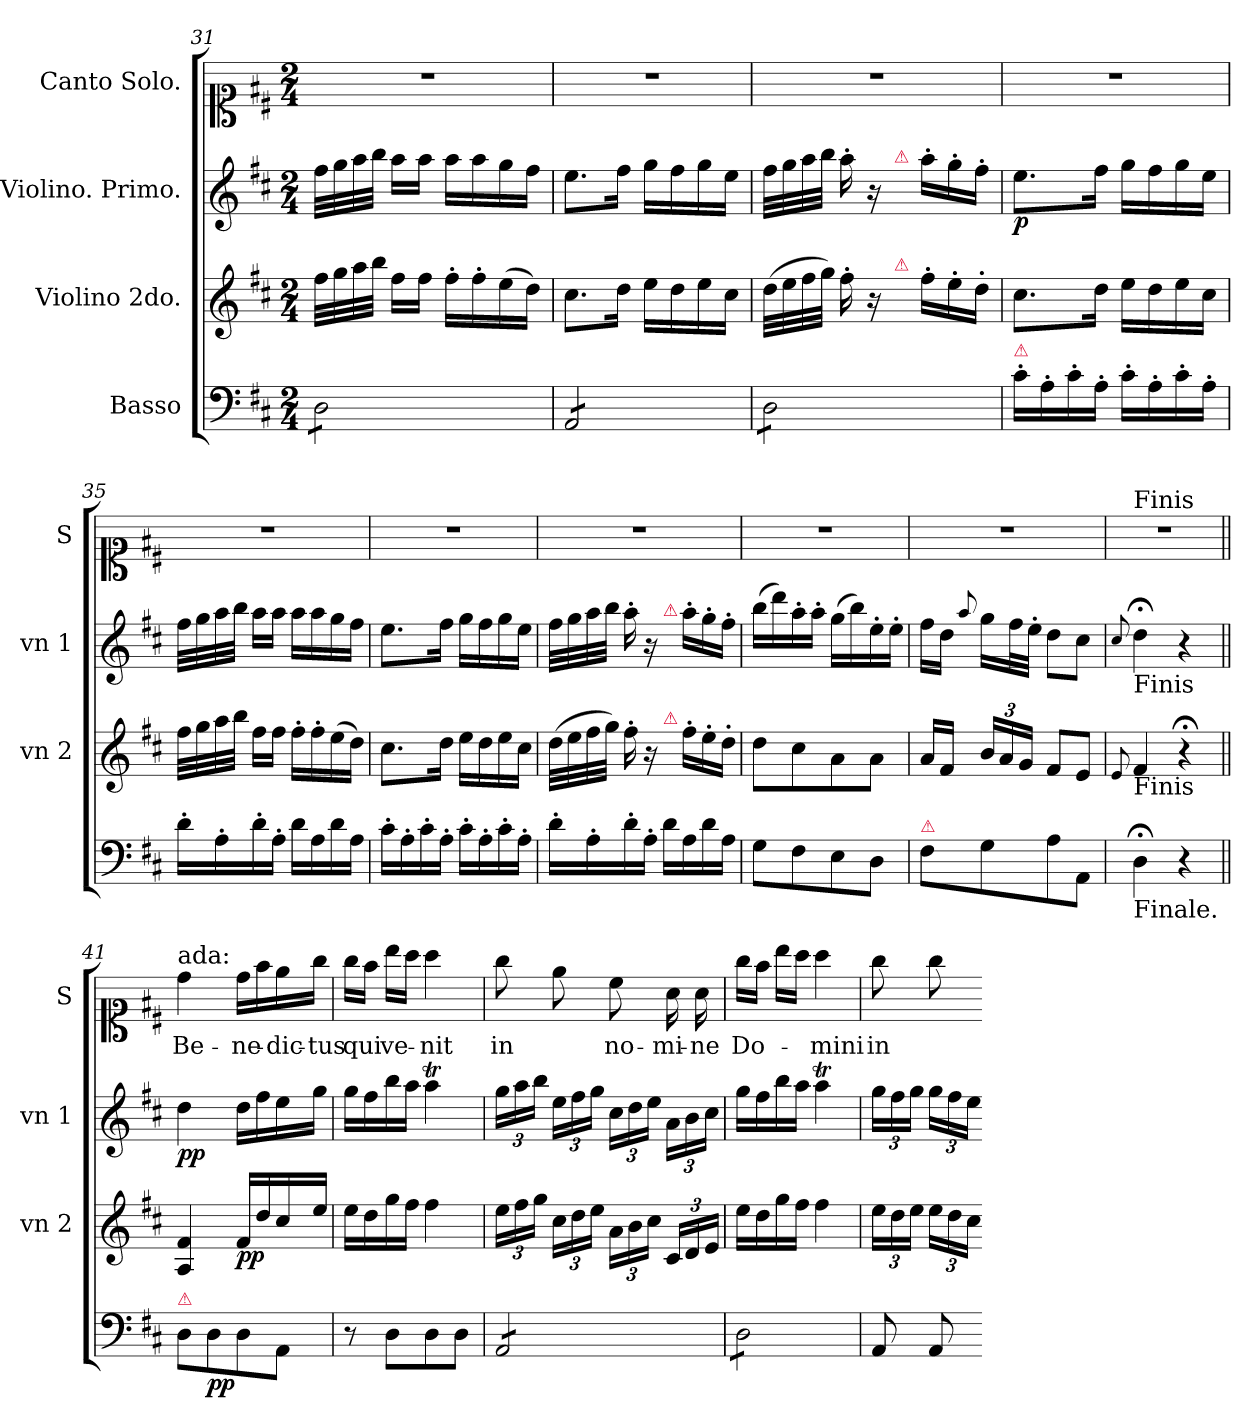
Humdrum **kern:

**kern	**dynam	**kern	**dynam	**kern	**dynam	**kern	**text
*part4	*part4	*part3	*part3	*part2	*part2	*part1	*part1
*staff4	*staff4	*staff3	*staff3	*staff2	*staff2	*staff1	*staff1
*I"Basso	*	*I"Violino 2do.	*	*I"Violino. Primo.	*	*I"Canto Solo.	*
*	*	*I'vn 2	*	*I'vn 1	*	*I'S	*
*clefF4	*	*clefG2	*	*clefG2	*	*clefC1	*
*k[f#c#]	*	*k[f#c#]	*	*k[f#c#]	*	*k[f#c#]	*
*M2/4	*	*M2/4	*	*M2/4	*	*M2/4	*
=31	=31	=31	=31	=31	=31	=31	=31
*tremolo	*	*	*	*	*	*	*
8D\L	.	32ff#\LLL	.	32ff#\LLL	.	2r	.
.	.	32gg\	.	32gg\	.	.	.
.	.	32aa\	.	32aa\	.	.	.
.	.	32bb\JJJ	.	32bb\JJJ	.	.	.
8D\	.	16ff#\LL	.	16aa\LL	.	.	.
.	.	16ff#\JJ	.	16aa\JJ	.	.	.
8D\	.	16ff#'\LL	.	16aa\LL	.	.	.
.	.	16ff#'\	.	16aa\	.	.	.
8D\J	.	(16ee\	.	16gg\	.	.	.
.	.	16dd\JJ)	.	16ff#\JJ	.	.	.
=32	=32	=32	=32	=32	=32	=32	=32
8AA/L	.	8.cc#\L	.	8.ee\L	.	2r	.
8AA/	.	.	.	.	.	.	.
.	.	16dd\Jk	.	16ff#\Jk	.	.	.
8AA/	.	16ee\LL	.	16gg\LL	.	.	.
.	.	16dd\	.	16ff#\	.	.	.
8AA/J	.	16ee\	.	16gg\	.	.	.
.	.	16cc#\JJ	.	16ee\JJ	.	.	.
=33	=33	=33	=33	=33	=33	=33	=33
8D\L	.	(32dd\LLL	.	32ff#\LLL	.	2r	.
.	.	32ee\	.	32gg\	.	.	.
.	.	32ff#\	.	32aa\	.	.	.
.	.	32gg\JJJ)	.	32bb\JJJ	.	.	.
8D\	.	16ff#'\	.	16aa'\	.	.	.
.	.	16r	.	16r	.	.	.
!	!	!	!	!LO:TX:a:color=crimson:t=⚠	!	!	!
!	!	!LO:TX:a:color=crimson:t=⚠	!	!	!	!	!
8D\	.	16ryy	.	16ryy	.	.	.
.	.	16ff#'\LL	.	16aa'\LL	.	.	.
8D\J	.	16ee'\	.	16gg'\	.	.	.
*Xtremolo	*	*	*	*	*	*	*
.	.	16dd'\JJ	.	16ff#'\JJ	.	.	.
=34	=34	=34	=34	=34	=34	=34	=34
!LO:TX:a:color=crimson:t=⚠	!	!	!	!	!	!	!
!	!	!	!	!	!LO:DY:b	!	!
16c#'\LL	.	8.cc#\L	.	8.ee\L	p.	2r	.
16A'\	.	.	.	.	.	.	.
16c#'\	.	.	.	.	.	.	.
16A'\JJ	.	16dd\Jk	.	16ff#\Jk	.	.	.
16c#'\LL	.	16ee\LL	.	16gg\LL	.	.	.
16A'\	.	16dd\	.	16ff#\	.	.	.
16c#'\	.	16ee\	.	16gg\	.	.	.
16A'\JJ	.	16cc#\JJ	.	16ee\JJ	.	.	.
=35	=35	=35	=35	=35	=35	=35	=35
16d'\LL	.	32ff#\LLL	.	32ff#\LLL	.	2r	.
.	.	32gg\	.	32gg\	.	.	.
16A'\	.	32aa\	.	32aa\	.	.	.
.	.	32bb\JJJ	.	32bb\JJJ	.	.	.
16d'\	.	16ff#\LL	.	16aa\LL	.	.	.
16A'\JJ	.	16ff#\JJ	.	16aa\JJ	.	.	.
16d\LL	.	16ff#'\LL	.	16aa\LL	.	.	.
16A\	.	16ff#'\	.	16aa\	.	.	.
16d\	.	(16ee\	.	16gg\	.	.	.
16A\JJ	.	16dd\JJ)	.	16ff#\JJ	.	.	.
=36	=36	=36	=36	=36	=36	=36	=36
16c#'\LL	.	8.cc#\L	.	8.ee\L	.	2r	.
16A'\	.	.	.	.	.	.	.
16c#'\	.	.	.	.	.	.	.
16A'\JJ	.	16dd\Jk	.	16ff#\Jk	.	.	.
16c#'\LL	.	16ee\LL	.	16gg\LL	.	.	.
16A'\	.	16dd\	.	16ff#\	.	.	.
16c#'\	.	16ee\	.	16gg\	.	.	.
16A'\JJ	.	16cc#\JJ	.	16ee\JJ	.	.	.
=37	=37	=37	=37	=37	=37	=37	=37
16d'\LL	.	(32dd\LLL	.	32ff#\LLL	.	2r	.
.	.	32ee\	.	32gg\	.	.	.
16A'\	.	32ff#\	.	32aa\	.	.	.
.	.	32gg\JJJ)	.	32bb\JJJ	.	.	.
16d'\	.	16ff#'\	.	16aa'\	.	.	.
16A'\JJ	.	16r	.	16r	.	.	.
!	!	!	!	!LO:TX:a:color=crimson:t=⚠	!	!	!
!	!	!LO:TX:a:color=crimson:t=⚠	!	!	!	!	!
16d\LL	.	16ryy	.	16ryy	.	.	.
16A\	.	16ff#'\LL	.	16aa'\LL	.	.	.
16d\	.	16ee'\	.	16gg'\	.	.	.
16A\JJ	.	16dd'\JJ	.	16ff#'\JJ	.	.	.
=38	=38	=38	=38	=38	=38	=38	=38
8G\L	.	8dd\L	.	(16bb\LL	.	2r	.
.	.	.	.	16ddd\)	.	.	.
8F#\	.	8cc#\	.	16aa'\	.	.	.
.	.	.	.	16aa'\JJ	.	.	.
8E\	.	8a\	.	(16gg\LL	.	.	.
.	.	.	.	16bb\)	.	.	.
8D\J	.	8a\J	.	16ee'\	.	.	.
.	.	.	.	16ee'\JJ	.	.	.
=39	=39	=39	=39	=39	=39	=39	=39
!LO:TX:a:color=crimson:t=⚠	!	!	!	!	!	!	!
8F#\L	.	16a/LL	.	16ff#\LL	.	2r	.
.	.	16f#/JJ	.	16dd\JJ	.	.	.
.	.	.	.	8qqaa/	.	.	.
8G\	.	24b/LL	.	16gg\LL	.	.	.
.	.	24a/	.	.	.	.	.
.	.	.	.	32ff#\L	.	.	.
.	.	24g/JJ	.	.	.	.	.
.	.	.	.	32ee'\JJJ	.	.	.
8A\	.	8f#/L	.	8dd\L	.	.	.
8AA/J	.	8e/J	.	8cc#\J	.	.	.
=40	=40	=40	=40	=40	=40	=40	=40
.	.	8qqe/	.	8qqcc#/	.	.	.
!	!	!	!	!	!	!LO:TX:a:t=Finis	!
!	!	!	!	!LO:TX:b:t=Finis	!	!	!
!	!	!LO:TX:b:t=Finis	!	!	!	!	!
!LO:TX:b:t=Finale.	!	!	!	!	!	!	!
4D;<\	.	4f#/	.	4dd;<\	.	2r	.
4r	.	4r;<	.	4r	.	.	.
=41||	=41||	=41||	=41||	=41||	=41||	=41||	=41||
!	!	!	!	!	!	!LO:TX:a:t=ada&colon;	!
!LO:TX:a:color=crimson:t=⚠	!	!	!	!	!	!	!
!	!	!	!	!	!LO:DY:b	!	!
8D\L	.	4A/ 4f#/	.	4dd\	pp.	4dd\	Be-
!	!LO:DY:b	!	!	!	!	!	!
8D\	pp.	.	.	.	.	.	.
!	!	!	!LO:DY:b	!	!	!	!
8D\	.	16f#/LL	pp.	16dd\LL	.	16dd\LL	-ne-
.	.	16dd/	.	16ff#\	.	16ff#\	.
8AA/J	.	16cc#/	.	16ee\	.	16ee\	-dic-
.	.	16ee/JJ	.	16gg\JJ	.	16gg\JJ	-tus
=42	=42	=42	=42	=42	=42	=42	=42
8r	.	16ee\LL	.	16gg\LL	.	16gg\LL	.
.	.	16dd\	.	16ff#\	.	16ff#\JJ	qui
8D\L	.	16gg\	.	16bb\	.	16bb\LL	ve-
.	.	16ff#\JJ	.	16aa\JJ	.	16aa\JJ	.
8D\	.	4ff#\	.	4aaT\	.	4aa\	-nit
8D\J	.	.	.	.	.	.	.
=43	=43	=43	=43	=43	=43	=43	=43
*tremolo	*	*	*	*	*	*	*
8AA/L	.	24ee\LL	.	24gg\LL	.	8gg\	in
.	.	24ff#\	.	24aa\	.	.	.
.	.	24gg\JJ	.	24bb\JJ	.	.	.
8AA/	.	24cc#\LL	.	24ee\LL	.	8ee\	.
.	.	24dd\	.	24ff#\	.	.	.
.	.	24ee\JJ	.	24gg\JJ	.	.	.
8AA/	.	24a\LL	.	24cc#\LL	.	8cc#\	no-
.	.	24b\	.	24dd\	.	.	.
.	.	24cc#\JJ	.	24ee\JJ	.	.	.
8AA/J	.	24c#/LL	.	24a\LL	.	16a\	-mi-
.	.	24d/	.	24b\	.	.	.
.	.	.	.	.	.	16a\	-ne
.	.	24e/JJ	.	24cc#\JJ	.	.	.
=44	=44	=44	=44	=44	=44	=44	=44
8D\L	.	16ee\LL	.	16gg\LL	.	16gg\LL	Do-
.	.	16dd\	.	16ff#\	.	16ff#\JJ	.
8D\	.	16gg\	.	16bb\	.	16bb\LL	.
.	.	16ff#\JJ	.	16aa\JJ	.	16aa\JJ	.
8D\	.	4ff#\	.	4aaT\	.	4aa\	-mini
8D\J	.	.	.	.	.	.	.
*Xtremolo	*	*	*	*	*	*	*
=45	=45	=45	=45	=45	=45	=45	=45
8AA/	.	24ee\LL	.	24gg\LL	.	8gg\	in
.	.	24dd\	.	24ff#\	.	.	.
.	.	24ee\JJ	.	24gg\JJ	.	.	.
8AA/	.	24ee\LL	.	24gg\LL	.	8gg\	.
.	.	24dd\	.	24ff#\	.	.	.
.	.	24cc#\JJ	.	24ee\JJ	.	.	.
=-	=-	=-	=-	=-	=-	=-	=-
*-	*-	*-	*-	*-	*-	*-	*-
